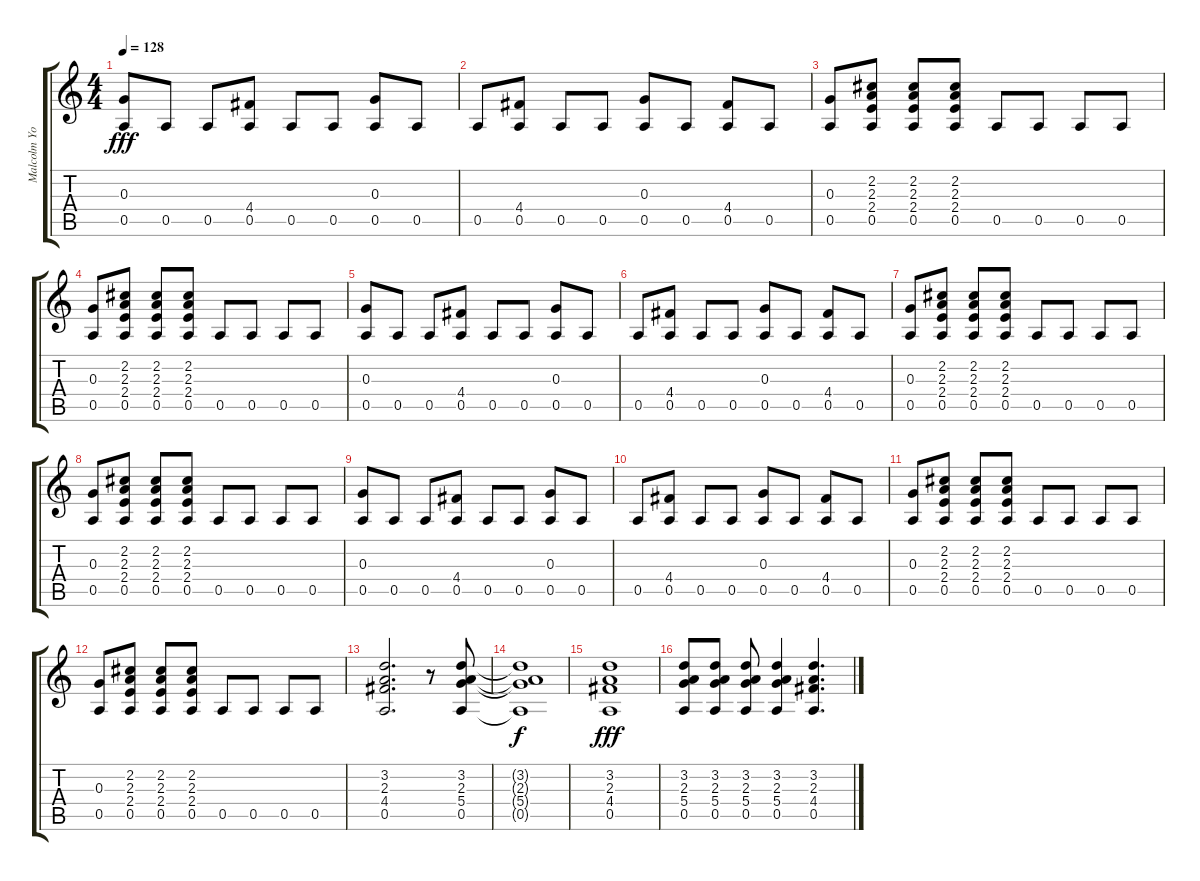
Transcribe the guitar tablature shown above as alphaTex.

\track ("Malcolm Young" "Malcolm Yo") {instrument overdrivenguitar}
\staff {score tabs}
\tuning (E4 B3 G3 D3 A2 E2) {hide}
\ts (4 4)
\tempo 128
\clef g2
\ks c
(0.3 0.5).8{dy fff} 0.5.8 0.5.8 (4.4 0.5).8 0.5.8 0.5.8 (0.3 0.5).8 0.5.8 |
0.5.8 (4.4 0.5).8 0.5.8 0.5.8 (0.3 0.5).8 0.5.8 (4.4 0.5).8 0.5.8 |
(0.3 0.5).8 (2.2 2.3 2.4 0.5).8 (2.2 2.3 2.4 0.5).8 (2.2 2.3 2.4 0.5).8 0.5.8 0.5.8 0.5.8 0.5.8 |
(0.3 0.5).8 (2.2 2.3 2.4 0.5).8 (2.2 2.3 2.4 0.5).8 (2.2 2.3 2.4 0.5).8 0.5.8 0.5.8 0.5.8 0.5.8 |
(0.3 0.5).8 0.5.8 0.5.8 (4.4 0.5).8 0.5.8 0.5.8 (0.3 0.5).8 0.5.8 |
0.5.8 (4.4 0.5).8 0.5.8 0.5.8 (0.3 0.5).8 0.5.8 (4.4 0.5).8 0.5.8 |
(0.3 0.5).8 (2.2 2.3 2.4 0.5).8 (2.2 2.3 2.4 0.5).8 (2.2 2.3 2.4 0.5).8 0.5.8 0.5.8 0.5.8 0.5.8 |
(0.3 0.5).8 (2.2 2.3 2.4 0.5).8 (2.2 2.3 2.4 0.5).8 (2.2 2.3 2.4 0.5).8 0.5.8 0.5.8 0.5.8 0.5.8 |
(0.3 0.5).8 0.5.8 0.5.8 (4.4 0.5).8 0.5.8 0.5.8 (0.3 0.5).8 0.5.8 |
0.5.8 (4.4 0.5).8 0.5.8 0.5.8 (0.3 0.5).8 0.5.8 (4.4 0.5).8 0.5.8 |
(0.3 0.5).8 (2.2 2.3 2.4 0.5).8 (2.2 2.3 2.4 0.5).8 (2.2 2.3 2.4 0.5).8 0.5.8 0.5.8 0.5.8 0.5.8 |
(0.3 0.5).8 (2.2 2.3 2.4 0.5).8 (2.2 2.3 2.4 0.5).8 (2.2 2.3 2.4 0.5).8 0.5.8 0.5.8 0.5.8 0.5.8 |
(3.2 2.3 4.4 0.5).2{d} r.8 (3.2 2.3 5.4 0.5).8 |
(3.2{t} 2.3{t} 5.4{t} 0.5{t}).1{dy f} |
(3.2 2.3 4.4 0.5).1{dy fff} |
(3.2 2.3 5.4 0.5).8 (3.2 2.3 5.4 0.5).8 (3.2 2.3 5.4 0.5).8 (3.2 2.3 5.4 0.5).4 (3.2 2.3 4.4 0.5).4{d}
